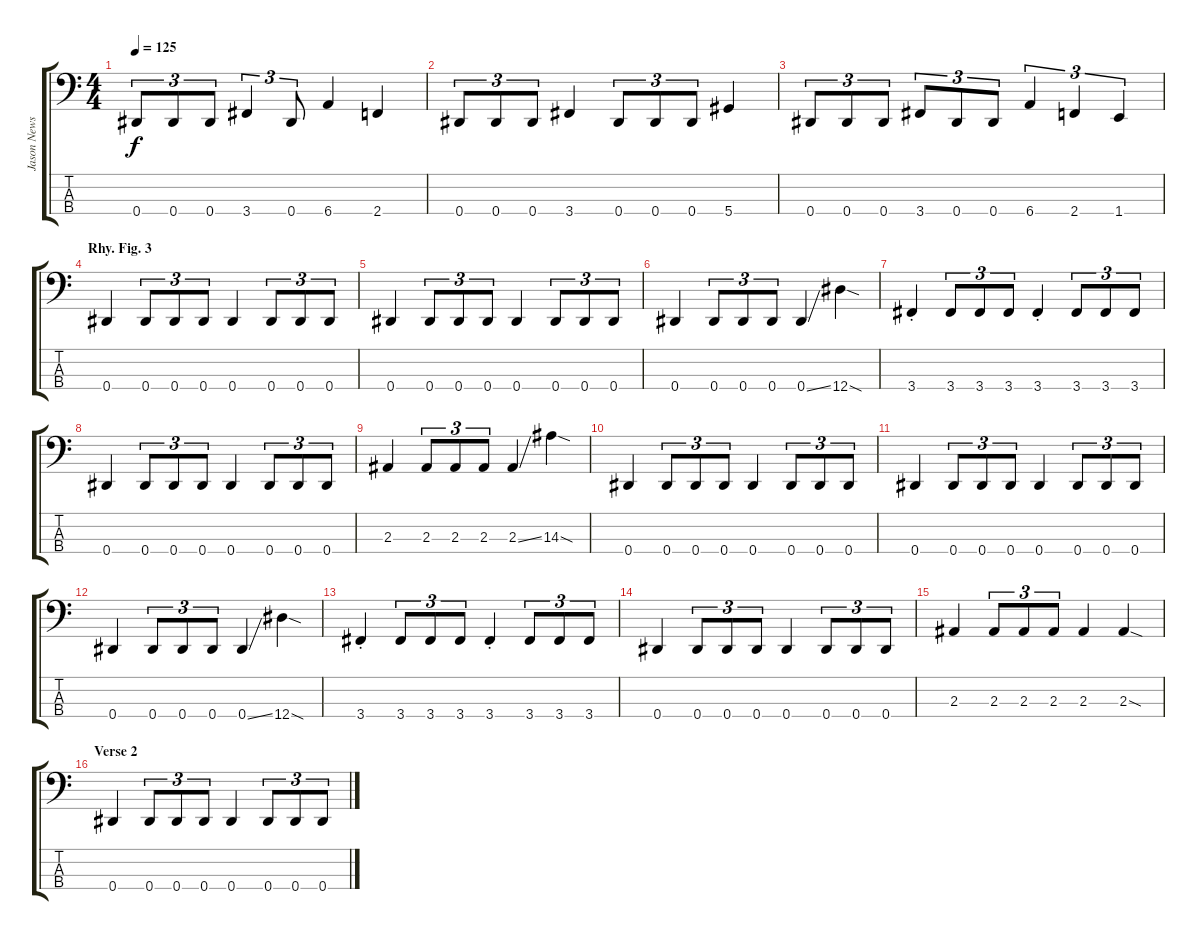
\track ("Jason Newsted (Bass)" "Jason News") {instrument electricbasspick}
\staff {score tabs}
\tuning (Gb2 Db2 Ab1 Eb1) {hide}
\ts (4 4)
\tempo 125
\clef f4
\ks c
0.4.8{tu (3 2) dy f} 0.4.8{tu (3 2)} 0.4.8{tu (3 2)} 3.4.4{tu (3 2)} 0.4.8{tu (3 2)} 6.4.4 2.4.4 |
0.4.8{tu (3 2)} 0.4.8{tu (3 2)} 0.4.8{tu (3 2)} 3.4.4 0.4.8{tu (3 2)} 0.4.8{tu (3 2)} 0.4.8{tu (3 2)} 5.4.4 |
0.4.8{tu (3 2)} 0.4.8{tu (3 2)} 0.4.8{tu (3 2)} 3.4.8{tu (3 2)} 0.4.8{tu (3 2)} 0.4.8{tu (3 2)} 6.4.4{tu (3 2)} 2.4.4{tu (3 2)} 1.4.4{tu (3 2)} |
\section ("" "Rhy. Fig. 3")
0.4.4 0.4.8{tu (3 2)} 0.4.8{tu (3 2)} 0.4.8{tu (3 2)} 0.4.4 0.4.8{tu (3 2)} 0.4.8{tu (3 2)} 0.4.8{tu (3 2)} |
0.4.4 0.4.8{tu (3 2)} 0.4.8{tu (3 2)} 0.4.8{tu (3 2)} 0.4.4 0.4.8{tu (3 2)} 0.4.8{tu (3 2)} 0.4.8{tu (3 2)} |
0.4.4 0.4.8{tu (3 2)} 0.4.8{tu (3 2)} 0.4.8{tu (3 2)} 0.4{ss}.4 12.4{sod}.4 |
3.4{st}.4 3.4.8{tu (3 2)} 3.4.8{tu (3 2)} 3.4.8{tu (3 2)} 3.4{st}.4 3.4.8{tu (3 2)} 3.4.8{tu (3 2)} 3.4.8{tu (3 2)} |
0.4.4 0.4.8{tu (3 2)} 0.4.8{tu (3 2)} 0.4.8{tu (3 2)} 0.4.4 0.4.8{tu (3 2)} 0.4.8{tu (3 2)} 0.4.8{tu (3 2)} |
2.3.4 2.3.8{tu (3 2)} 2.3.8{tu (3 2)} 2.3.8{tu (3 2)} 2.3{ss}.4 14.3{sod}.4 |
0.4.4 0.4.8{tu (3 2)} 0.4.8{tu (3 2)} 0.4.8{tu (3 2)} 0.4.4 0.4.8{tu (3 2)} 0.4.8{tu (3 2)} 0.4.8{tu (3 2)} |
0.4.4 0.4.8{tu (3 2)} 0.4.8{tu (3 2)} 0.4.8{tu (3 2)} 0.4.4 0.4.8{tu (3 2)} 0.4.8{tu (3 2)} 0.4.8{tu (3 2)} |
0.4.4 0.4.8{tu (3 2)} 0.4.8{tu (3 2)} 0.4.8{tu (3 2)} 0.4{ss}.4 12.4{sod}.4 |
3.4{st}.4 3.4.8{tu (3 2)} 3.4.8{tu (3 2)} 3.4.8{tu (3 2)} 3.4{st}.4 3.4.8{tu (3 2)} 3.4.8{tu (3 2)} 3.4.8{tu (3 2)} |
0.4.4 0.4.8{tu (3 2)} 0.4.8{tu (3 2)} 0.4.8{tu (3 2)} 0.4.4 0.4.8{tu (3 2)} 0.4.8{tu (3 2)} 0.4.8{tu (3 2)} |
2.3.4 2.3.8{tu (3 2)} 2.3.8{tu (3 2)} 2.3.8{tu (3 2)} 2.3.4 2.3{sod}.4 |
\section ("" "Verse 2")
0.4.4 0.4.8{tu (3 2)} 0.4.8{tu (3 2)} 0.4.8{tu (3 2)} 0.4.4 0.4.8{tu (3 2)} 0.4.8{tu (3 2)} 0.4.8{tu (3 2)}
